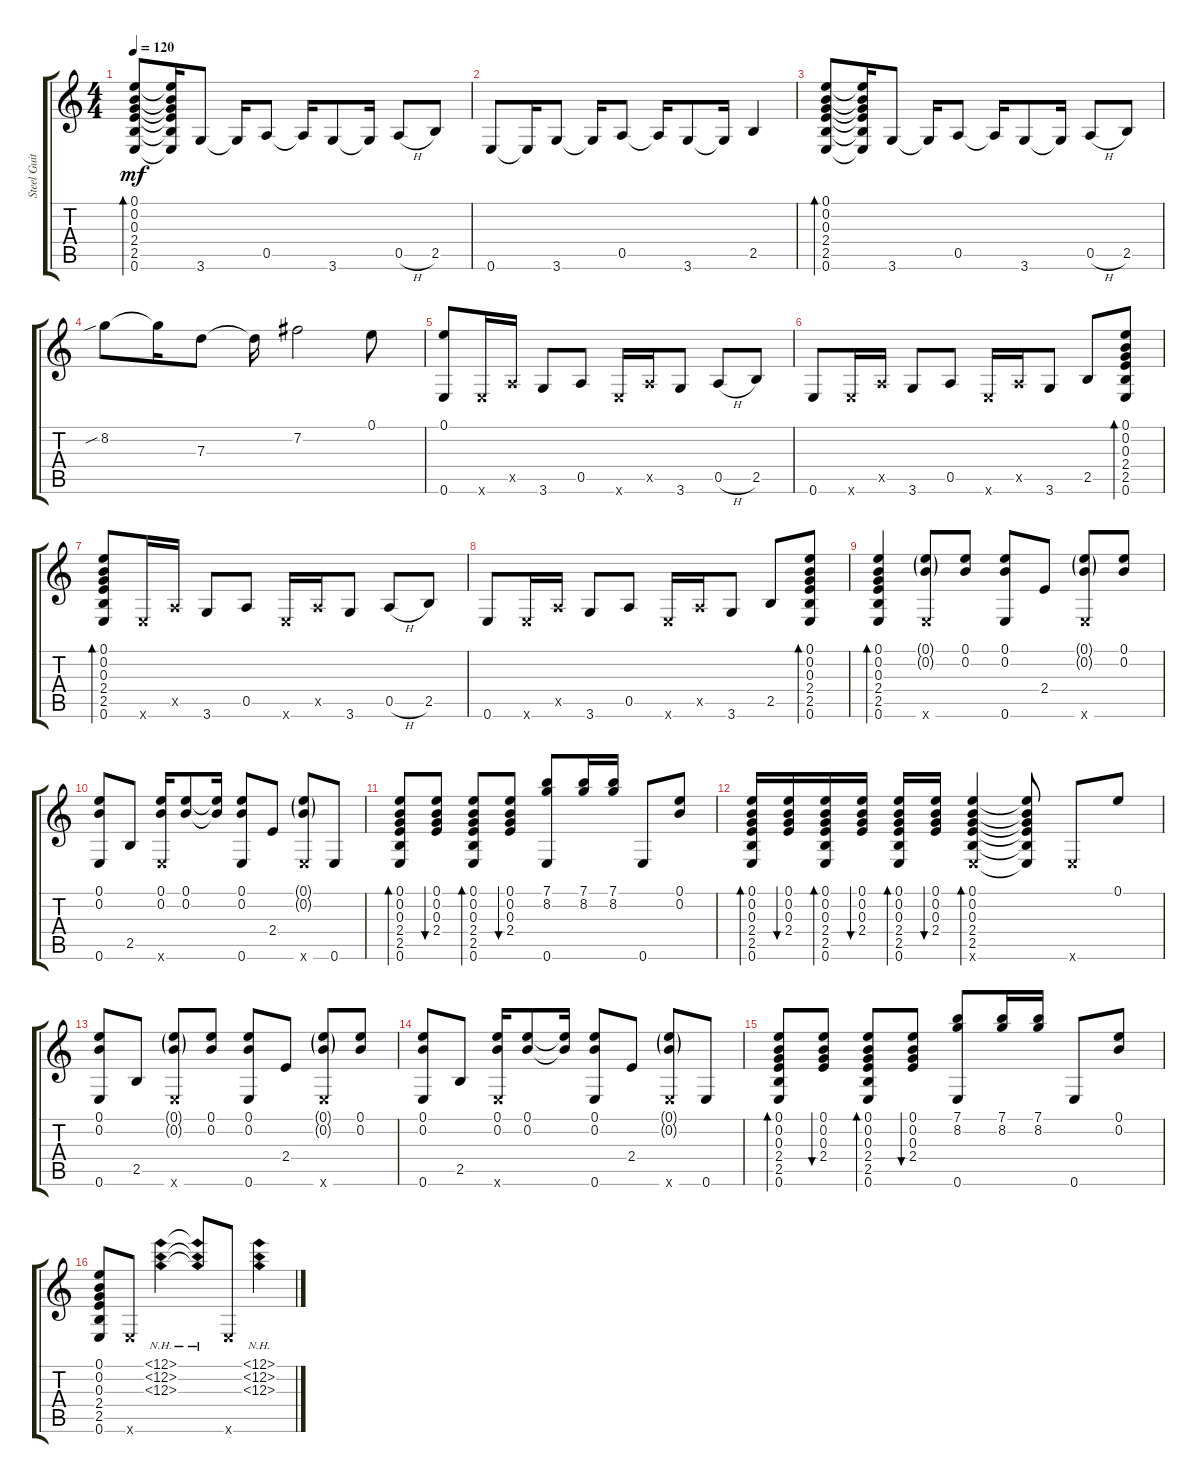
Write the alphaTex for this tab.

\track ("Steel Guitar" "Steel Guit") {instrument acousticguitarsteel}
\staff {score tabs}
\tuning (E4 B3 G3 D3 A2 E2) {hide}
\ts (4 4)
\tempo 120
\clef g2
\ks c
(0.1 0.2 0.3 2.4 2.5 0.6).8{bd 30 dy mf instrument acousticguitarsteel} (0.1{t} 0.2{t} 0.3{t} 2.4{t} 2.5{t} 0.6{t}).16 3.6.8 3.6{t}.16 0.5.8 0.5{t}.16 3.6.8 3.6{t}.16 0.5{h}.8 2.5.8 |
0.6.8 0.6{t}.16 3.6.8 3.6{t}.16 0.5.8 0.5{t}.16 3.6.8 3.6{t}.16 2.5.4 |
(0.1 0.2 0.3 2.4 2.5 0.6).8{bd 30} (0.1{t} 0.2{t} 0.3{t} 2.4{t} 2.5{t} 0.6{t}).16 3.6.8 3.6{t}.16 0.5.8 0.5{t}.16 3.6.8 3.6{t}.16 0.5{h}.8 2.5.8 |
8.2{sib}.8 8.2{t}.16 7.3.8 7.3{t}.16 7.2.2 0.1.8 |
(0.1 0.6).8 0.6{x}.16 0.5{x}.16 3.6.8 0.5.8 0.6{x}.16 0.5{x}.16 3.6.8 0.5{h}.8 2.5.8 |
0.6.8 0.6{x}.16 0.5{x}.16 3.6.8 0.5.8 0.6{x}.16 0.5{x}.16 3.6.8 2.5.8 (0.1 0.2 0.3 2.4 2.5 0.6).8{bd 30} |
(0.1 0.2 0.3 2.4 2.5 0.6).8{bd 30} 0.6{x}.16 0.5{x}.16 3.6.8 0.5.8 0.6{x}.16 0.5{x}.16 3.6.8 0.5{h}.8 2.5.8 |
0.6.8 0.6{x}.16 0.5{x}.16 3.6.8 0.5.8 0.6{x}.16 0.5{x}.16 3.6.8 2.5.8 (0.1 0.2 0.3 2.4 2.5 0.6).8{bd 30} |
(0.1 0.2 0.3 2.4 2.5 0.6).4{bd 30} (0.1{g} 0.2{g} 0.6{x}).8 (0.1 0.2).8 (0.1 0.2 0.6).8 2.4.8 (0.1{g} 0.2{g} 0.6{x}).8 (0.1 0.2).8 |
(0.1 0.2 0.6).8 2.5.8 (0.1 0.2 0.6{x}).16 (0.1 0.2).8 (0.1{t} 0.2{t}).16 (0.1 0.2 0.6).8 2.4.8 (0.1{g} 0.2{g} 0.6{x}).8 0.6.8 |
(0.1 0.2 0.3 2.4 2.5 0.6).8{bd 30} (0.1 0.2 0.3 2.4).8{bu 30} (0.1 0.2 0.3 2.4 2.5 0.6).8{bd 30} (0.1 0.2 0.3 2.4).8{bu 30} (7.1 8.2 0.6).8 (7.1 8.2).16 (7.1 8.2).16 0.6.8 (0.1 0.2).8 |
(0.1 0.2 0.3 2.4 2.5 0.6).16{bd 30} (0.1 0.2 0.3 2.4).16{bu 30} (0.1 0.2 0.3 2.4 2.5 0.6).16{bd 30} (0.1 0.2 0.3 2.4).16{bu 30} (0.1 0.2 0.3 2.4 2.5 0.6).16{bd 30} (0.1 0.2 0.3 2.4).16{bu 30} (0.1 0.2 0.3 2.4 2.5 0.6{x}).4{bd 30} (0.1{t} 0.2{t} 0.3{t} 2.4{t} 2.5{t} 0.6{t}).8 0.6{x}.8 0.1.8 |
(0.1 0.2 0.6).8 2.5.8 (0.1{g} 0.2{g} 0.6{x}).8 (0.1 0.2).8 (0.1 0.2 0.6).8 2.4.8 (0.1{g} 0.2{g} 0.6{x}).8 (0.1 0.2).8 |
(0.1 0.2 0.6).8 2.5.8 (0.1 0.2 0.6{x}).16 (0.1 0.2).8 (0.1{t} 0.2{t}).16 (0.1 0.2 0.6).8 2.4.8 (0.1{g} 0.2{g} 0.6{x}).8 0.6.8 |
(0.1 0.2 0.3 2.4 2.5 0.6).8{bd 30} (0.1 0.2 0.3 2.4).8{bu 30} (0.1 0.2 0.3 2.4 2.5 0.6).8{bd 30} (0.1 0.2 0.3 2.4).8{bu 30} (7.1 8.2 0.6).8 (7.1 8.2).16 (7.1 8.2).16 0.6.8 (0.1 0.2).8 |
(0.1 0.2 0.3 2.4 2.5 0.6).8 0.6{x}.8 (12.1{nh} 12.2{nh} 12.3{nh}).4 (12.1{nh t} 12.2{nh t} 12.3{nh t}).8 0.6{x}.8 (12.1{nh} 12.2{nh} 12.3{nh}).4
